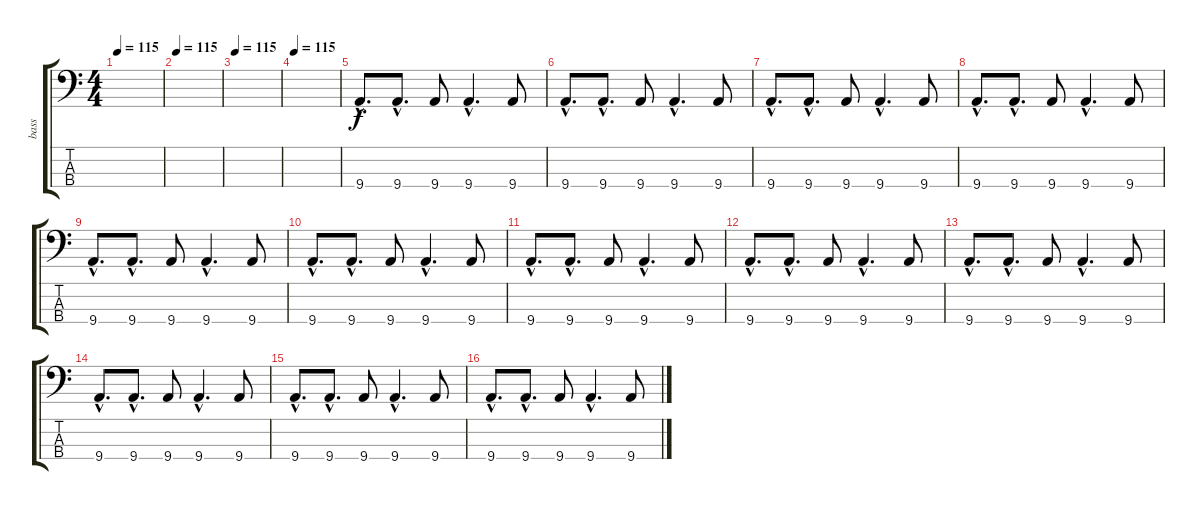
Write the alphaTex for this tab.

\track ("bass" "bass") {instrument electricbasspick}
\staff {score tabs}
\tuning (F2 C2 G1 C1) {hide}
\ts (4 4)
\tempo 115
\clef f4
\ks c
|
\tempo 115
|
\tempo 115
|
\tempo 115
|
9.4{hac}.8{d} 9.4{hac}.8{d} 9.4.8 9.4{hac}.4{d} 9.4.8 |
9.4{hac}.8{d} 9.4{hac}.8{d} 9.4.8 9.4{hac}.4{d} 9.4.8 |
9.4{hac}.8{d} 9.4{hac}.8{d} 9.4.8 9.4{hac}.4{d} 9.4.8 |
9.4{hac}.8{d} 9.4{hac}.8{d} 9.4.8 9.4{hac}.4{d} 9.4.8 |
9.4{hac}.8{d} 9.4{hac}.8{d} 9.4.8 9.4{hac}.4{d} 9.4.8 |
9.4{hac}.8{d} 9.4{hac}.8{d} 9.4.8 9.4{hac}.4{d} 9.4.8 |
9.4{hac}.8{d} 9.4{hac}.8{d} 9.4.8 9.4{hac}.4{d} 9.4.8 |
9.4{hac}.8{d} 9.4{hac}.8{d} 9.4.8 9.4{hac}.4{d} 9.4.8 |
9.4{hac}.8{d} 9.4{hac}.8{d} 9.4.8 9.4{hac}.4{d} 9.4.8 |
9.4{hac}.8{d} 9.4{hac}.8{d} 9.4.8 9.4{hac}.4{d} 9.4.8 |
9.4{hac}.8{d} 9.4{hac}.8{d} 9.4.8 9.4{hac}.4{d} 9.4.8 |
9.4{hac}.8{d} 9.4{hac}.8{d} 9.4.8 9.4{hac}.4{d} 9.4.8
